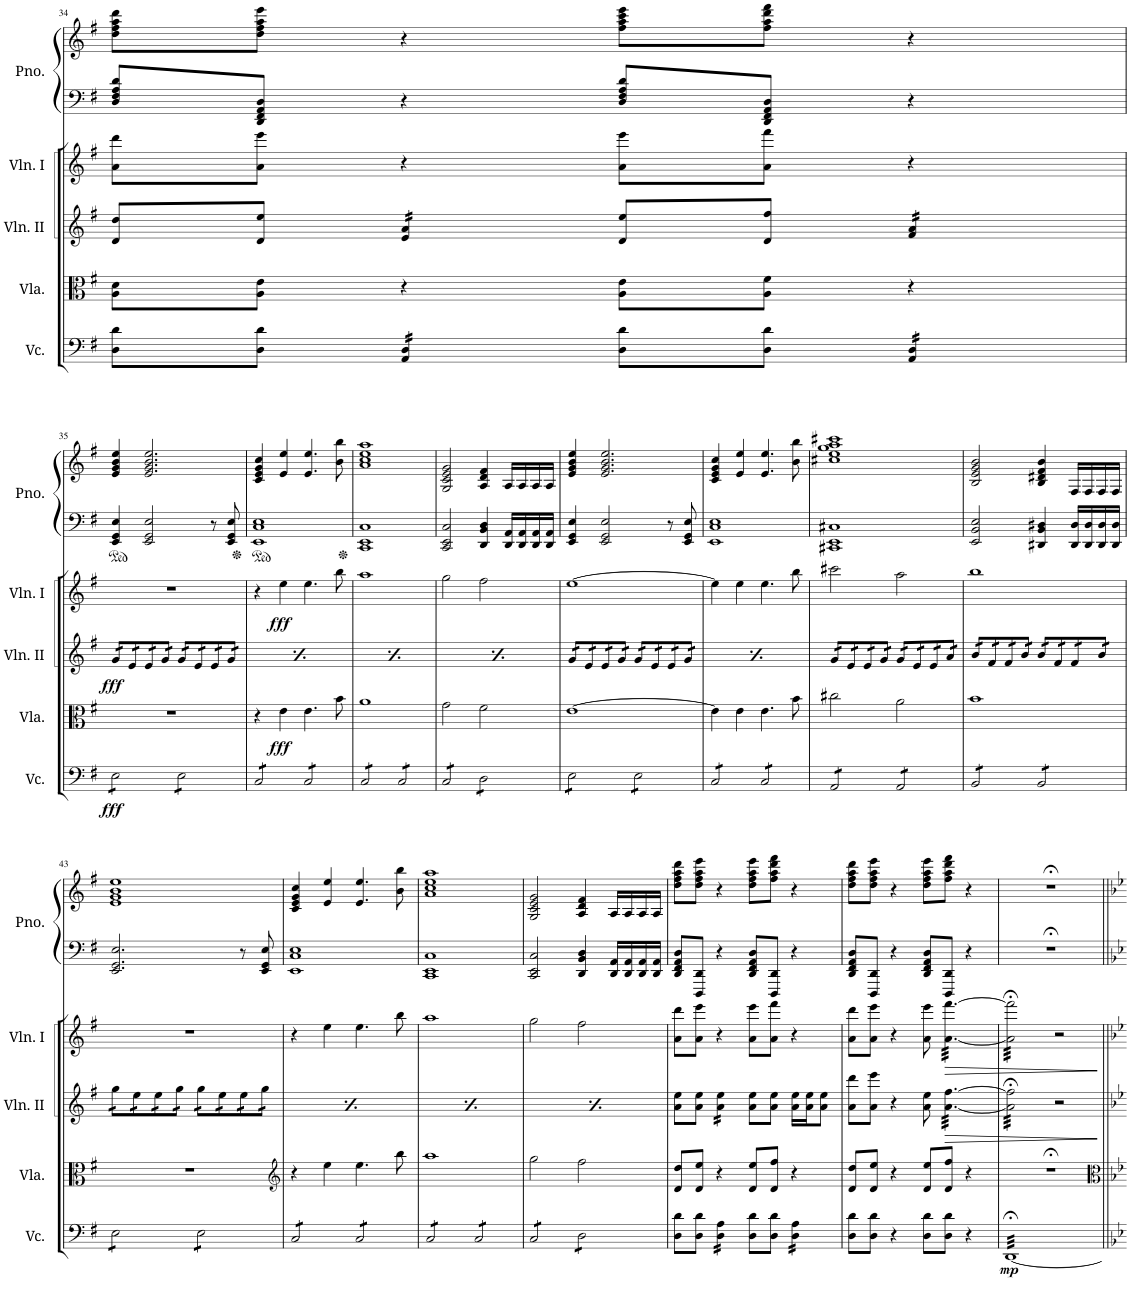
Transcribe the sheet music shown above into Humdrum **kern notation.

**kern	**dynam	**kern	**dynam	**kern	**dynam	**kern	**dynam	**kern	**kern
*part5	*part5	*part4	*part4	*part3	*part3	*part2	*part2	*part1	*part1
*staff6	*staff6	*staff5	*staff5	*staff4	*staff4	*staff3	*staff3	*staff2	*staff1
*I"Violoncello	*	*I"Viola	*	*I"Violin II	*	*I"Violin I	*	*I"Piano	*
*I'Vc.	*	*I'Vla.	*	*I'Vln. II	*	*I'Vln. I	*	*I'Pno.	*
!!LO:PB:g=z
*clefF4	*	*clefC3	*	*clefG2	*	*clefG2	*	*clefF4	*clefG2
*k[f#]	*	*k[f#]	*	*k[f#]	*	*k[f#]	*	*k[f#]	*k[f#]
*M4/4	*	*M4/4	*	*M4/4	*	*M4/4	*	*M4/4	*M4/4
=34	=34	=34	=34	=34	=34	=34	=34	=34	=34
8D\ 8d\L	.	8A\ 8d\L	.	8d/ 8dd/L	.	8a\ 8ddd\L	.	8D/ 8F#/ 8A/ 8d/L	8dd\ 8ff#\ 8aa\ 8ddd\L
8D\ 8d\J	.	8A\ 8e\J	.	8d/ 8ee/J	.	8a\ 8eee\J	.	8DD/ 8FF#/ 8AA/ 8D/J	8dd\ 8ff#\ 8aa\ 8eee\J
*tremolo	*	*	*	*	*	*	*	*	*
*	*	*	*	*tremolo	*	*	*	*	*
16AA/ 16D/LL	.	4r	.	16e/ 16a/LL	.	4r	.	4r	4r
16AA/ 16D/	.	.	.	16e/ 16a/	.	.	.	.	.
16AA/ 16D/	.	.	.	16e/ 16a/	.	.	.	.	.
16AA/ 16D/JJ	.	.	.	16e/ 16a/JJ	.	.	.	.	.
*	*	*	*	*Xtremolo	*	*	*	*	*
*Xtremolo	*	*	*	*	*	*	*	*	*
8D\ 8d\L	.	8A\ 8e\L	.	8d/ 8ee/L	.	8a\ 8eee\L	.	8D/ 8F#/ 8A/ 8d/L	8ff#\ 8aa\ 8ccc\ 8eee\L
8D\ 8d\J	.	8A\ 8f#\J	.	8d/ 8ff#/J	.	8a\ 8fff#\J	.	8DD/ 8FF#/ 8AA/ 8D/J	8ff#\ 8aa\ 8ddd\ 8fff#\J
*tremolo	*	*	*	*	*	*	*	*	*
*	*	*	*	*tremolo	*	*	*	*	*
16AA/ 16D/LL	.	4r	.	16f#/ 16a/LL	.	4r	.	4r	4r
16AA/ 16D/	.	.	.	16f#/ 16a/	.	.	.	.	.
16AA/ 16D/	.	.	.	16f#/ 16a/	.	.	.	.	.
16AA/ 16D/JJ	.	.	.	16f#/ 16a/JJ	.	.	.	.	.
!!LO:LB:g=z
=35	=35	=35	=35	=35	=35	=35	=35	=35	=35
!	!LO:DY:b	!	!	!	!LO:DY:b	!	!	!	!
8E\L	fff	1r	.	16g/LL	fff	1r	.	4EE/ 4GG/ 4E/	4e/ 4g/ 4b/ 4ee/
.	.	.	.	16g/	.	.	.	.	.
8E\	.	.	.	16e/	.	.	.	.	.
.	.	.	.	16e/	.	.	.	.	.
8E\	.	.	.	16e/	.	.	.	2EE/ 2GG/ 2E/	2.e/ 2.g/ 2.b/ 2.ee/
.	.	.	.	16e/	.	.	.	.	.
8E\J	.	.	.	16g/	.	.	.	.	.
.	.	.	.	16g/JJ	.	.	.	.	.
8E\L	.	.	.	16g/LL	.	.	.	.	.
.	.	.	.	16g/	.	.	.	.	.
8E\	.	.	.	16e/	.	.	.	.	.
.	.	.	.	16e/	.	.	.	.	.
8E\	.	.	.	16e/	.	.	.	8r	.
.	.	.	.	16e/	.	.	.	.	.
8E\J	.	.	.	16g/	.	.	.	8EE/ 8GG/ 8E/	.
.	.	.	.	16g/JJ	.	.	.	.	.
=36	=36	=36	=36	=36	=36	=36	=36	=36	=36
!	!	!	!	!	!LO:DY:b	!	!	!	!
8C/L	.	4r	.	16g/LL	fff	4r	.	1EE 1C 1E	4c/ 4e/ 4g/ 4cc/
.	.	.	.	16g/	.	.	.	.	.
8C/	.	.	.	16e/	.	.	.	.	.
.	.	.	.	16e/	.	.	.	.	.
!	!	!	!LO:DY:b	!	!	!	!LO:DY:b	!	!
8C/	.	4e\	fff	16e/	.	4ee\	fff	.	4e/ 4ee/
.	.	.	.	16e/	.	.	.	.	.
8C/J	.	.	.	16g/	.	.	.	.	.
.	.	.	.	16g/JJ	.	.	.	.	.
8C/L	.	4.e\	.	16g/LL	.	4.ee\	.	.	4.e/ 4.ee/
.	.	.	.	16g/	.	.	.	.	.
8C/	.	.	.	16e/	.	.	.	.	.
.	.	.	.	16e/	.	.	.	.	.
8C/	.	.	.	16e/	.	.	.	.	.
.	.	.	.	16e/	.	.	.	.	.
8C/J	.	8b\	.	16g/	.	8bb\	.	.	8b\ 8bb\
.	.	.	.	16g/JJ	.	.	.	.	.
=37	=37	=37	=37	=37	=37	=37	=37	=37	=37
!	!	!	!	!	!LO:DY:b	!	!	!	!
8C/L	.	1a	.	16g/LL	fff	1aa	.	1CC 1EE 1C	1a 1cc 1ee 1aa
.	.	.	.	16g/	.	.	.	.	.
8C/	.	.	.	16e/	.	.	.	.	.
.	.	.	.	16e/	.	.	.	.	.
8C/	.	.	.	16e/	.	.	.	.	.
.	.	.	.	16e/	.	.	.	.	.
8C/J	.	.	.	16g/	.	.	.	.	.
.	.	.	.	16g/JJ	.	.	.	.	.
8C/L	.	.	.	16g/LL	.	.	.	.	.
.	.	.	.	16g/	.	.	.	.	.
8C/	.	.	.	16e/	.	.	.	.	.
.	.	.	.	16e/	.	.	.	.	.
8C/	.	.	.	16e/	.	.	.	.	.
.	.	.	.	16e/	.	.	.	.	.
8C/J	.	.	.	16g/	.	.	.	.	.
.	.	.	.	16g/JJ	.	.	.	.	.
=38	=38	=38	=38	=38	=38	=38	=38	=38	=38
!	!	!	!	!	!LO:DY:b	!	!	!	!
8C/L	.	2g\	.	16g/LL	fff	2gg\	.	2CC/ 2EE/ 2C/	2G/ 2c/ 2e/ 2g/
.	.	.	.	16g/	.	.	.	.	.
8C/	.	.	.	16e/	.	.	.	.	.
.	.	.	.	16e/	.	.	.	.	.
8C/	.	.	.	16e/	.	.	.	.	.
.	.	.	.	16e/	.	.	.	.	.
8C/J	.	.	.	16g/	.	.	.	.	.
.	.	.	.	16g/JJ	.	.	.	.	.
8D\L	.	2f#\	.	16g/LL	.	2ff#\	.	4DD/ 4BB/ 4D/	4A/ 4d/ 4f#/
.	.	.	.	16g/	.	.	.	.	.
8D\	.	.	.	16e/	.	.	.	.	.
.	.	.	.	16e/	.	.	.	.	.
8D\	.	.	.	16e/	.	.	.	16DD/ 16AA/LL	16A/LL
.	.	.	.	16e/	.	.	.	16DD/ 16AA/	16A/
8D\J	.	.	.	16g/	.	.	.	16DD/ 16AA/	16A/
.	.	.	.	16g/JJ	.	.	.	16DD/ 16AA/JJ	16A/JJ
=39	=39	=39	=39	=39	=39	=39	=39	=39	=39
8E\L	.	[1e	.	16g/LL	.	[1ee	.	4EE/ 4GG/ 4E/	4e/ 4g/ 4b/ 4ee/
.	.	.	.	16g/	.	.	.	.	.
8E\	.	.	.	16e/	.	.	.	.	.
.	.	.	.	16e/	.	.	.	.	.
8E\	.	.	.	16e/	.	.	.	2EE/ 2GG/ 2E/	2.e/ 2.g/ 2.b/ 2.ee/
.	.	.	.	16e/	.	.	.	.	.
8E\J	.	.	.	16g/	.	.	.	.	.
.	.	.	.	16g/JJ	.	.	.	.	.
8E\L	.	.	.	16g/LL	.	.	.	.	.
.	.	.	.	16g/	.	.	.	.	.
8E\	.	.	.	16e/	.	.	.	.	.
.	.	.	.	16e/	.	.	.	.	.
8E\	.	.	.	16e/	.	.	.	8r	.
.	.	.	.	16e/	.	.	.	.	.
8E\J	.	.	.	16g/	.	.	.	8EE/ 8GG/ 8E/	.
.	.	.	.	16g/JJ	.	.	.	.	.
=40	=40	=40	=40	=40	=40	=40	=40	=40	=40
8C/L	.	4e\]	.	16g/LL	.	4ee\]	.	1EE 1C 1E	4c/ 4e/ 4g/ 4cc/
.	.	.	.	16g/	.	.	.	.	.
8C/	.	.	.	16e/	.	.	.	.	.
.	.	.	.	16e/	.	.	.	.	.
8C/	.	4e\	.	16e/	.	4ee\	.	.	4e/ 4ee/
.	.	.	.	16e/	.	.	.	.	.
8C/J	.	.	.	16g/	.	.	.	.	.
.	.	.	.	16g/JJ	.	.	.	.	.
8C/L	.	4.e\	.	16g/LL	.	4.ee\	.	.	4.e/ 4.ee/
.	.	.	.	16g/	.	.	.	.	.
8C/	.	.	.	16e/	.	.	.	.	.
.	.	.	.	16e/	.	.	.	.	.
8C/	.	.	.	16e/	.	.	.	.	.
.	.	.	.	16e/	.	.	.	.	.
8C/J	.	8b\	.	16g/	.	8bb\	.	.	8b\ 8bb\
.	.	.	.	16g/JJ	.	.	.	.	.
=41	=41	=41	=41	=41	=41	=41	=41	=41	=41
8AA/L	.	2cc#X\	.	16g/LL	.	2ccc#X\	.	1CC#X 1EE 1C#X	1cc#X 1ee 1gg 1aa 1ccc#X
.	.	.	.	16g/	.	.	.	.	.
8AA/	.	.	.	16e/	.	.	.	.	.
.	.	.	.	16e/	.	.	.	.	.
8AA/	.	.	.	16e/	.	.	.	.	.
.	.	.	.	16e/	.	.	.	.	.
8AA/J	.	.	.	16g/	.	.	.	.	.
.	.	.	.	16g/JJ	.	.	.	.	.
8AA/L	.	2a\	.	16g/LL	.	2aa\	.	.	.
.	.	.	.	16g/	.	.	.	.	.
8AA/	.	.	.	16e/	.	.	.	.	.
.	.	.	.	16e/	.	.	.	.	.
8AA/	.	.	.	16e/	.	.	.	.	.
.	.	.	.	16e/	.	.	.	.	.
8AA/J	.	.	.	16a/	.	.	.	.	.
.	.	.	.	16a/JJ	.	.	.	.	.
=42	=42	=42	=42	=42	=42	=42	=42	=42	=42
8BB/L	.	1b	.	16b/LL	.	1bb	.	2EE/ 2BB/ 2E/	2B/ 2e/ 2g/ 2b/
.	.	.	.	16b/	.	.	.	.	.
8BB/	.	.	.	16f#/	.	.	.	.	.
.	.	.	.	16f#/	.	.	.	.	.
8BB/	.	.	.	16f#/	.	.	.	.	.
.	.	.	.	16f#/	.	.	.	.	.
8BB/J	.	.	.	16b/	.	.	.	.	.
.	.	.	.	16b/JJ	.	.	.	.	.
8BB/L	.	.	.	16b/LL	.	.	.	4DD#X/ 4BB/ 4D#X/	4B/ 4d#X/ 4f#/ 4b/
.	.	.	.	16b/	.	.	.	.	.
8BB/	.	.	.	16f#/	.	.	.	.	.
.	.	.	.	16f#/	.	.	.	.	.
8BB/	.	.	.	16f#/	.	.	.	16DD#/ 16D#/LL	16F#/LL
.	.	.	.	16f#/	.	.	.	16DD#/ 16D#/	16F#/
8BB/J	.	.	.	16b/	.	.	.	16DD#/ 16D#/	16F#/
.	.	.	.	16b/JJ	.	.	.	16DD#/ 16D#/JJ	16F#/JJ
!!LO:LB:g=z
=43	=43	=43	=43	=43	=43	=43	=43	=43	=43
8E\L	.	1r	.	16gg\LL	.	1r	.	2.EE/ 2.GG/ 2.E/	1e 1g 1b 1ee
.	.	.	.	16gg\	.	.	.	.	.
8E\	.	.	.	16ee\	.	.	.	.	.
.	.	.	.	16ee\	.	.	.	.	.
8E\	.	.	.	16ee\	.	.	.	.	.
.	.	.	.	16ee\	.	.	.	.	.
8E\J	.	.	.	16gg\	.	.	.	.	.
.	.	.	.	16gg\JJ	.	.	.	.	.
8E\L	.	.	.	16gg\LL	.	.	.	.	.
.	.	.	.	16gg\	.	.	.	.	.
8E\	.	.	.	16ee\	.	.	.	.	.
.	.	.	.	16ee\	.	.	.	.	.
8E\	.	.	.	16ee\	.	.	.	8r	.
.	.	.	.	16ee\	.	.	.	.	.
8E\J	.	.	.	16gg\	.	.	.	8EE/ 8GG/ 8E/	.
.	.	.	.	16gg\JJ	.	.	.	.	.
=44	=44	=44	=44	=44	=44	=44	=44	=44	=44
*	*	*clefG2	*	*	*	*	*	*	*
8C/L	.	4r	.	16gg\LL	.	4r	.	1EE 1C 1E	4c/ 4e/ 4g/ 4cc/
.	.	.	.	16gg\	.	.	.	.	.
8C/	.	.	.	16ee\	.	.	.	.	.
.	.	.	.	16ee\	.	.	.	.	.
8C/	.	4ee\	.	16ee\	.	4ee\	.	.	4e/ 4ee/
.	.	.	.	16ee\	.	.	.	.	.
8C/J	.	.	.	16gg\	.	.	.	.	.
.	.	.	.	16gg\JJ	.	.	.	.	.
8C/L	.	4.ee\	.	16gg\LL	.	4.ee\	.	.	4.e/ 4.ee/
.	.	.	.	16gg\	.	.	.	.	.
8C/	.	.	.	16ee\	.	.	.	.	.
.	.	.	.	16ee\	.	.	.	.	.
8C/	.	.	.	16ee\	.	.	.	.	.
.	.	.	.	16ee\	.	.	.	.	.
8C/J	.	8bb\	.	16gg\	.	8bb\	.	.	8b\ 8bb\
.	.	.	.	16gg\JJ	.	.	.	.	.
=45	=45	=45	=45	=45	=45	=45	=45	=45	=45
8C/L	.	1aa	.	16gg\LL	.	1aa	.	1CC 1EE 1C	1a 1cc 1ee 1aa
.	.	.	.	16gg\	.	.	.	.	.
8C/	.	.	.	16ee\	.	.	.	.	.
.	.	.	.	16ee\	.	.	.	.	.
8C/	.	.	.	16ee\	.	.	.	.	.
.	.	.	.	16ee\	.	.	.	.	.
8C/J	.	.	.	16gg\	.	.	.	.	.
.	.	.	.	16gg\JJ	.	.	.	.	.
8C/L	.	.	.	16gg\LL	.	.	.	.	.
.	.	.	.	16gg\	.	.	.	.	.
8C/	.	.	.	16ee\	.	.	.	.	.
.	.	.	.	16ee\	.	.	.	.	.
8C/	.	.	.	16ee\	.	.	.	.	.
.	.	.	.	16ee\	.	.	.	.	.
8C/J	.	.	.	16gg\	.	.	.	.	.
.	.	.	.	16gg\JJ	.	.	.	.	.
=46	=46	=46	=46	=46	=46	=46	=46	=46	=46
8C/L	.	2gg\	.	16gg\LL	.	2gg\	.	2CC/ 2EE/ 2C/	2G/ 2c/ 2e/ 2g/
.	.	.	.	16gg\	.	.	.	.	.
8C/	.	.	.	16ee\	.	.	.	.	.
.	.	.	.	16ee\	.	.	.	.	.
8C/	.	.	.	16ee\	.	.	.	.	.
.	.	.	.	16ee\	.	.	.	.	.
8C/J	.	.	.	16gg\	.	.	.	.	.
.	.	.	.	16gg\JJ	.	.	.	.	.
8D\L	.	2ff#\	.	16gg\LL	.	2ff#\	.	4DD/ 4BB/ 4D/	4A/ 4d/ 4f#/
.	.	.	.	16gg\	.	.	.	.	.
8D\	.	.	.	16ee\	.	.	.	.	.
.	.	.	.	16ee\	.	.	.	.	.
8D\	.	.	.	16ee\	.	.	.	16DD/ 16AA/LL	16A/LL
.	.	.	.	16ee\	.	.	.	16DD/ 16AA/	16A/
8D\J	.	.	.	16gg\	.	.	.	16DD/ 16AA/	16A/
*Xtremolo	*	*	*	*	*	*	*	*	*
.	.	.	.	16gg\JJ	.	.	.	16DD/ 16AA/JJ	16A/JJ
*	*	*	*	*Xtremolo	*	*	*	*	*
=47	=47	=47	=47	=47	=47	=47	=47	=47	=47
8D\ 8d\L	.	8d/ 8dd/L	.	8a\ 8ee\L	.	8a\ 8ddd\L	.	8DD/ 8FF#/ 8AA/ 8D/L	8dd\ 8ff#\ 8aa\ 8ddd\L
8D\ 8d\J	.	8d/ 8ee/J	.	8a\ 8ee\J	.	8a\ 8eee\J	.	8DDD/ 8DD/J	8dd\ 8ff#\ 8aa\ 8eee\J
*tremolo	*	*	*	*	*	*	*	*	*
*	*	*	*	*tremolo	*	*	*	*	*
16D\ 16A\LL	.	4r	.	16a\ 16ee\LL	.	4r	.	4r	4r
16D\ 16A\	.	.	.	16a\ 16ee\	.	.	.	.	.
16D\ 16A\	.	.	.	16a\ 16ee\	.	.	.	.	.
16D\ 16A\JJ	.	.	.	16a\ 16ee\JJ	.	.	.	.	.
*	*	*	*	*Xtremolo	*	*	*	*	*
*Xtremolo	*	*	*	*	*	*	*	*	*
8D\ 8d\L	.	8d/ 8ee/L	.	8a\ 8ee\L	.	8a\ 8eee\L	.	8DD/ 8FF#/ 8AA/ 8D/L	8dd\ 8ff#\ 8aa\ 8eee\L
8D\ 8d\J	.	8d/ 8ff#/J	.	8a\ 8ee\J	.	8a\ 8fff#\J	.	8DDD/ 8DD/J	8ff#\ 8aa\ 8ddd\ 8fff#\J
*tremolo	*	*	*	*	*	*	*	*	*
16D\ 16A\LL	.	4r	.	16a\ 16ee\LL	.	4r	.	4r	4r
16D\ 16A\	.	.	.	16a\ 16ee\J	.	.	.	.	.
16D\ 16A\	.	.	.	8a\ 8ee\J	.	.	.	.	.
16D\ 16A\JJ	.	.	.	.	.	.	.	.	.
*Xtremolo	*	*	*	*	*	*	*	*	*
=48	=48	=48	=48	=48	=48	=48	=48	=48	=48
8D\ 8d\L	.	8d/ 8dd/L	.	8a\ 8ddd\L	.	8a\ 8ddd\L	.	8DD/ 8FF#/ 8AA/ 8D/L	8dd\ 8ff#\ 8aa\ 8ddd\L
8D\ 8d\J	.	8d/ 8ee/J	.	8a\ 8eee\J	.	8a\ 8eee\J	.	8DDD/ 8DD/J	8dd\ 8ff#\ 8aa\ 8eee\J
4r	.	4r	.	4r	.	4r	.	4r	4r
8D\ 8d\L	.	8d/ 8ee/L	.	8a\ 8ee\	.	8a\ 8eee\	.	8DD/ 8FF#/ 8AA/ 8D/L	8dd\ 8ff#\ 8aa\ 8eee\L
!	!	!	!	!	!LO:HP:b	!	!LO:HP:b	!	!
*	*	*	*	*tremolo	*	*	*	*	*
*	*	*	*	*	*	*tremolo	*	*	*
8D\ 8d\J	.	8d/ 8ff#/J	.	[32a\ [32ff#\LLL	>	[32a\ [32fff#\LLL	>	8DDD/ 8DD/J	8ff#\ 8aa\ 8ddd\ 8fff#\J
.	.	.	.	32a\ 32ff#\	.	32a\ 32fff#\	.	.	.
.	.	.	.	32a\ 32ff#\	.	32a\ 32fff#\	.	.	.
.	.	.	.	32a\ 32ff#\	.	32a\ 32fff#\	.	.	.
4r	.	4r	.	32a\ 32ff#\	.	32a\ 32fff#\	.	4r	4r
.	.	.	.	32a\ 32ff#\	.	32a\ 32fff#\	.	.	.
.	.	.	.	32a\ 32ff#\	.	32a\ 32fff#\	.	.	.
.	.	.	.	32a\ 32ff#\	.	32a\ 32fff#\	.	.	.
.	.	.	.	32a\ 32ff#\	.	32a\ 32fff#\	.	.	.
.	.	.	.	32a\ 32ff#\	.	32a\ 32fff#\	.	.	.
.	.	.	.	32a\ 32ff#\	.	32a\ 32fff#\	.	.	.
.	.	.	.	32a\ 32ff#\JJJ	.	32a\ 32fff#\JJJ	.	.	.
=49	=49	=49	=49	=49	=49	=49	=49	=49	=49
!	!LO:DY:b	!	!	!	!	!	!	!	!
*tremolo	*	*	*	*	*	*	*	*	*
[32DD;<LLL	mp	1r;<	.	32a\];< 32ff#\];<LLL	.	32a\];< 32fff#\];<LLL	.	1r;<	1r;<
32DD;<	.	.	.	32a\;< 32ff#\;<	.	32a\;< 32fff#\;<	.	.	.
32DD;<	.	.	.	32a\;< 32ff#\;<	.	32a\;< 32fff#\;<	.	.	.
32DD;<	.	.	.	32a\;< 32ff#\;<	.	32a\;< 32fff#\;<	.	.	.
32DD;<	.	.	.	32a\;< 32ff#\;<	.	32a\;< 32fff#\;<	.	.	.
32DD;<	.	.	.	32a\;< 32ff#\;<	.	32a\;< 32fff#\;<	.	.	.
32DD;<	.	.	.	32a\;< 32ff#\;<	.	32a\;< 32fff#\;<	.	.	.
32DD;<	.	.	.	32a\;< 32ff#\;<	.	32a\;< 32fff#\;<	.	.	.
32DD;<	.	.	.	32a\;< 32ff#\;<	.	32a\;< 32fff#\;<	.	.	.
32DD;<	.	.	.	32a\;< 32ff#\;<	.	32a\;< 32fff#\;<	.	.	.
32DD;<	.	.	.	32a\;< 32ff#\;<	.	32a\;< 32fff#\;<	.	.	.
32DD;<	.	.	.	32a\;< 32ff#\;<	.	32a\;< 32fff#\;<	.	.	.
32DD;<	.	.	.	32a\;< 32ff#\;<	.	32a\;< 32fff#\;<	.	.	.
32DD;<	.	.	.	32a\;< 32ff#\;<	.	32a\;< 32fff#\;<	.	.	.
32DD;<	.	.	.	32a\;< 32ff#\;<	.	32a\;< 32fff#\;<	.	.	.
32DD;<	.	.	.	32a\;< 32ff#\;<JJJ	.	32a\;< 32fff#\;<JJJ	.	.	.
*	*	*	*	*	*	*Xtremolo	*	*	*
*	*	*	*	*Xtremolo	*	*	*	*	*
32DD;<	.	.	.	2r	.	2r	.	.	.
32DD;<	.	.	.	.	.	.	.	.	.
32DD;<	.	.	.	.	.	.	.	.	.
32DD;<	.	.	.	.	.	.	.	.	.
32DD;<	.	.	.	.	.	.	.	.	.
32DD;<	.	.	.	.	.	.	.	.	.
32DD;<	.	.	.	.	.	.	.	.	.
32DD;<	.	.	.	.	.	.	.	.	.
32DD;<	.	.	.	.	.	.	.	.	.
32DD;<	.	.	.	.	.	.	.	.	.
32DD;<	.	.	.	.	.	.	.	.	.
32DD;<	.	.	.	.	.	.	.	.	.
32DD;<	.	.	.	.	.	.	.	.	.
32DD;<	.	.	.	.	.	.	.	.	.
32DD;<	.	.	.	.	.	.	.	.	.
32DD;<JJJ	.	.	.	.	.	.	.	.	.
*Xtremolo	*	*	*	*	*	*	*	*	*
.	.	.	.	.	]	.	]	.	.
=||	=||	=||	=||	=||	=||	=||	=||	=||	=||
*-	*-	*-	*-	*-	*-	*-	*-	*-	*-
